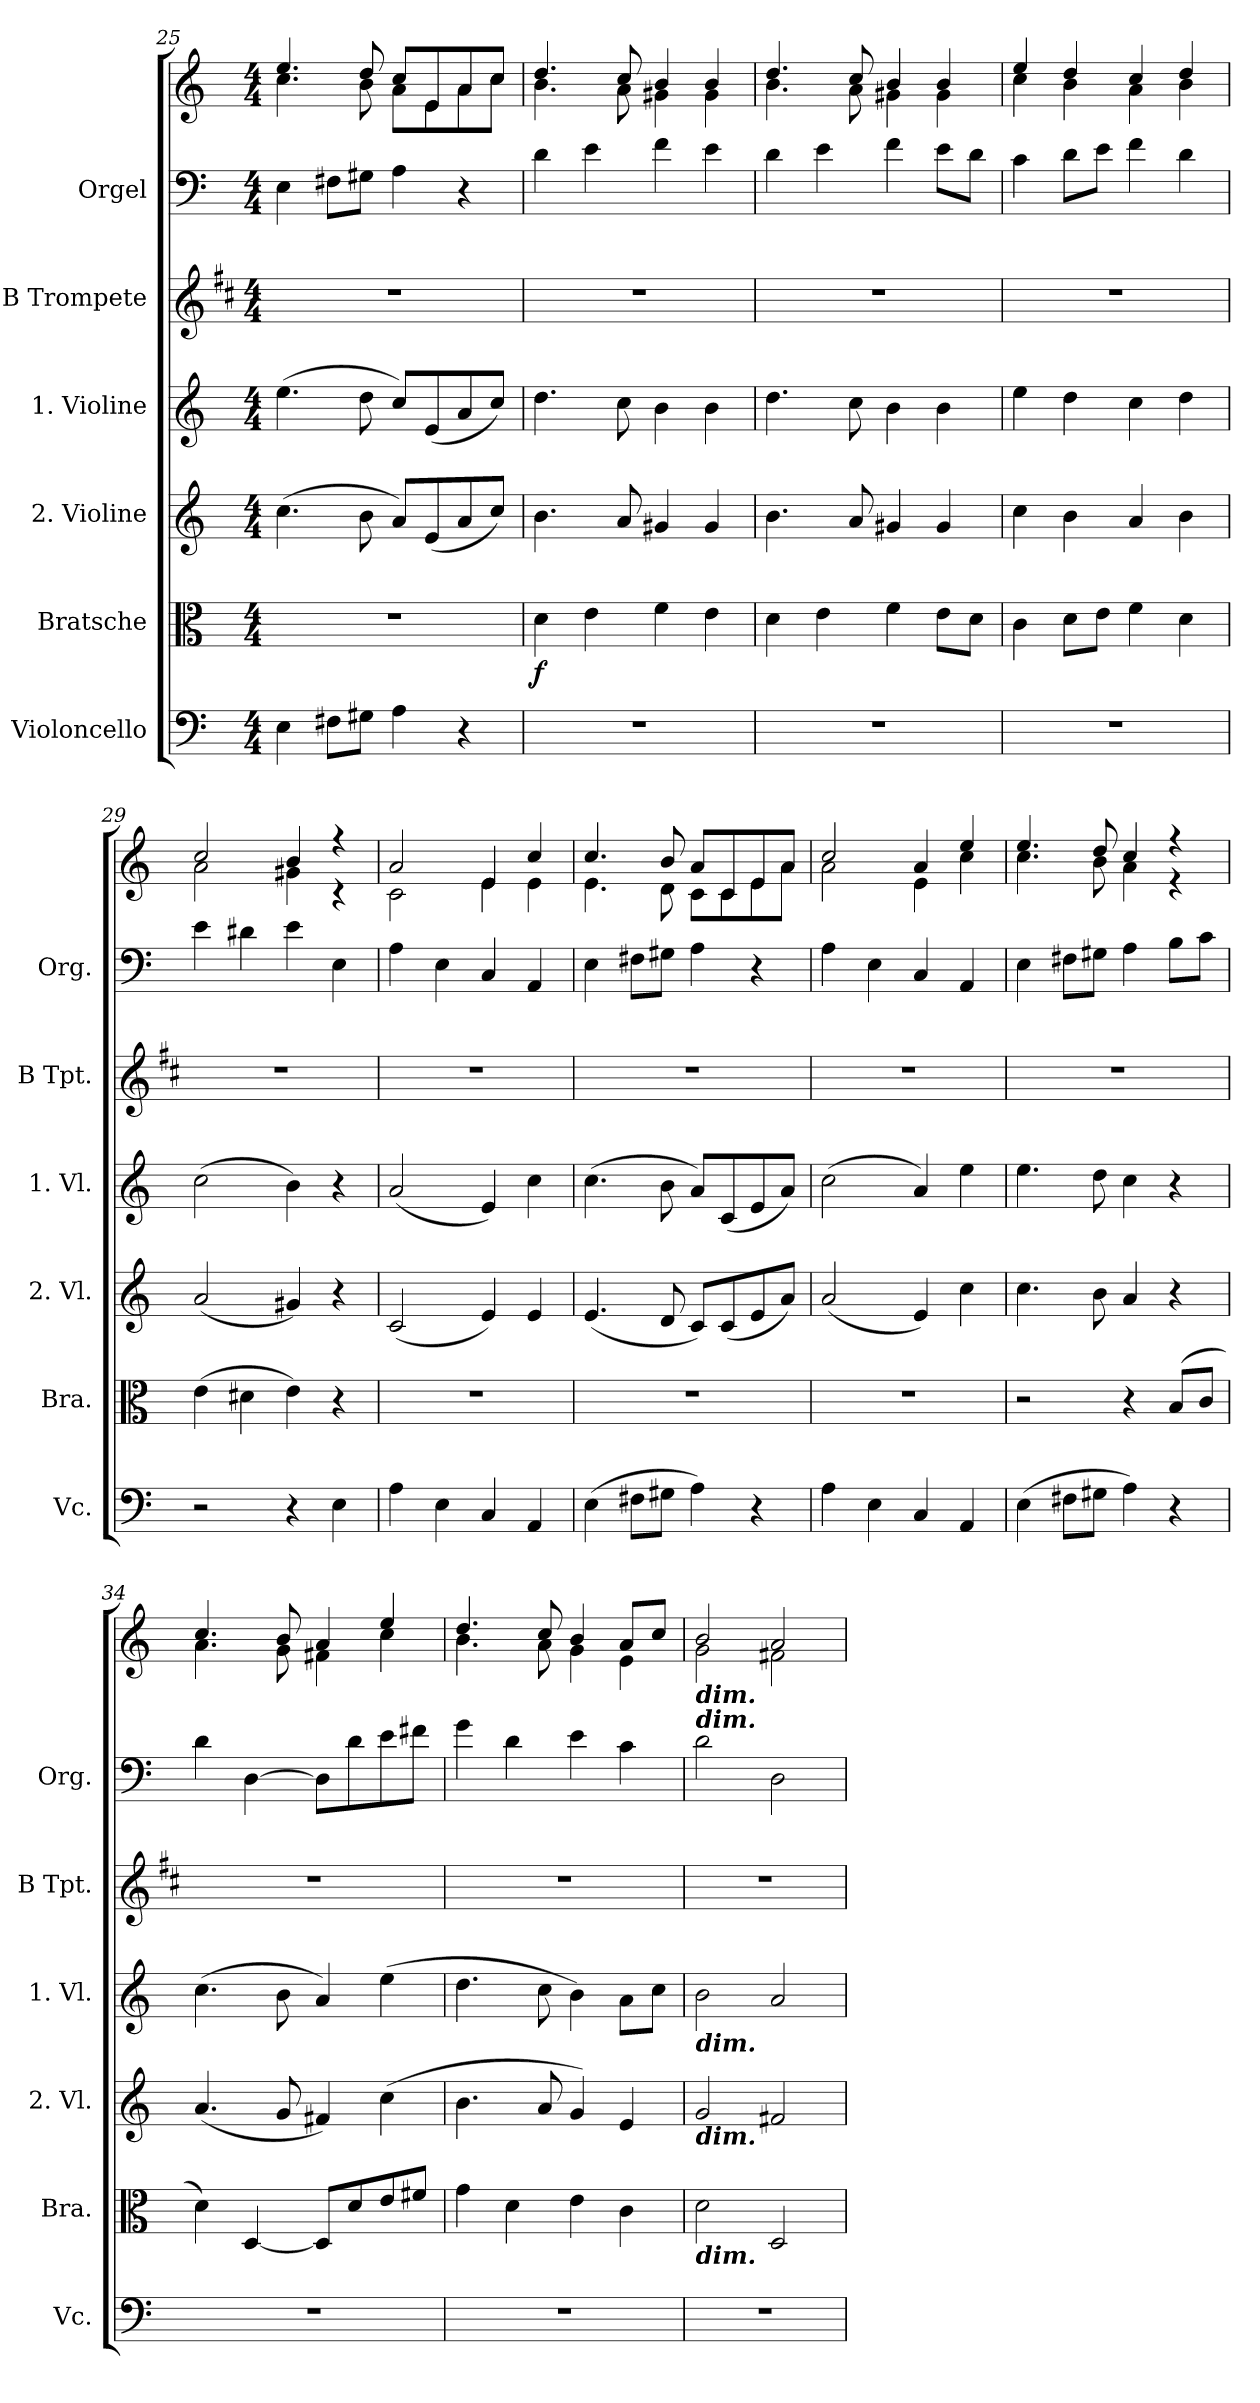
**kern	**kern	**dynam	**kern	**kern	**kern	**kern	**kern
*part6	*part5	*part5	*part4	*part3	*part2	*part1	*part1
*staff7	*staff6	*staff6	*staff5	*staff4	*staff3	*staff2	*staff1
*I"Violoncello	*I"Bratsche	*	*I"2. Violine	*I"1. Violine	*I"B Trompete	*I"Orgel	*
*I'Vc.	*I'Bra.	*	*I'2. Vl.	*I'1. Vl.	*I'B Tpt.	*I'Org.	*
*clefF4	*clefC3	*	*clefG2	*clefG2	*clefG2	*clefF4	*clefG2
*	*	*	*	*	*ITrd1c2	*	*
*k[]	*k[]	*	*k[]	*k[]	*k[]	*k[]	*k[]
*M4/4	*M4/4	*	*M4/4	*M4/4	*M4/4	*M4/4	*M4/4
=25	=25	=25	=25	=25	=25	=25	=25
*	*	*	*	*	*	*	*^
4E\	1r	.	(4.cc\	(4.ee\	1r	4E\	4.ee/	4.cc\
8F#X\L	.	.	.	.	.	8F#X\L	.	.
8G#X\J	.	.	8b\	8dd\	.	8G#X\J	8dd/	8b\
4A\	.	.	8a/L)	8cc/L)	.	4A\	8cc/L	8a\L
.	.	.	(8e/	(8e/	.	.	8e/	8e\
4r	.	.	8a/	8a/	.	4r	8a/	8a\
.	.	.	8cc/J)	8cc/J)	.	.	8cc/J	8cc\J
!!LO:PB:g=z	!!
=26	=26	=26	=26	=26	=26	=26	=26	=26
!	!	!LO:DY:b	!	!	!	!	!	!
1r	4d\	f	4.b\	4.dd\	1r	4d\	4.dd/	4.b\
.	4e\	.	.	.	.	4e\	.	.
.	.	.	8a/	8cc\	.	.	8cc/	8a\
.	4f\	.	4g#X/	4b\	.	4f\	4b/	4g#X\
.	4e\	.	4g#/	4b\	.	4e\	4b/	4g#\
=27	=27	=27	=27	=27	=27	=27	=27	=27
1r	4d\	.	4.b\	4.dd\	1r	4d\	4.dd/	4.b\
.	4e\	.	.	.	.	4e\	.	.
.	.	.	8a/	8cc\	.	.	8cc/	8a\
.	4f\	.	4g#X/	4b\	.	4f\	4b/	4g#X\
.	8e\L	.	4g#/	4b\	.	8e\L	4b/	4g#\
.	8d\J	.	.	.	.	8d\J	.	.
=28	=28	=28	=28	=28	=28	=28	=28	=28
1r	4c\	.	4cc\	4ee\	1r	4c\	4ee/	4cc\
.	8d\L	.	4b\	4dd\	.	8d\L	4dd/	4b\
.	8e\J	.	.	.	.	8e\J	.	.
.	4f\	.	4a/	4cc\	.	4f\	4cc/	4a\
.	4d\	.	4b\	4dd\	.	4d\	4dd/	4b\
=29	=29	=29	=29	=29	=29	=29	=29	=29
2r	(4e\	.	(2a/	(2cc\	1r	4e\	2cc/	2a\
.	4d#X\	.	.	.	.	4d#X\	.	.
4r	4e\)	.	4g#X/)	4b\)	.	4e\	4b/	4g#X\
4E\	4r	.	4r	4r	.	4E\	4r	4r
=30	=30	=30	=30	=30	=30	=30	=30	=30
4A\	1r	.	(2c/	(2a/	1r	4A\	2a/	2c\
4E\	.	.	.	.	.	4E\	.	.
4C/	.	.	4e/)	4e/)	.	4C/	4e/	4e\
4AA/	.	.	4e/	4cc\	.	4AA/	4cc/	4e\
!!LO:LB:g=z	!!
=31	=31	=31	=31	=31	=31	=31	=31	=31
(4E\	1r	.	(4.e/	(4.cc\	1r	4E\	4.cc/	4.e\
8F#X\L	.	.	.	.	.	8F#X\L	.	.
8G#X\J	.	.	8d/	8b\	.	8G#X\J	8b/	8d\
4A\)	.	.	8c/L)	8a/L)	.	4A\	8a/L	8c\L
.	.	.	(8c/	(8c/	.	.	8c/	8c\
4r	.	.	8e/	8e/	.	4r	8e/	8e\
.	.	.	8a/J)	8a/J)	.	.	8a/J	8a\J
=32	=32	=32	=32	=32	=32	=32	=32	=32
4A\	1r	.	(2a/	(2cc\	1r	4A\	2cc/	2a\
4E\	.	.	.	.	.	4E\	.	.
4C/	.	.	4e/)	4a/)	.	4C/	4a/	4e\
4AA/	.	.	4cc\	4ee\	.	4AA/	4ee/	4cc\
=33	=33	=33	=33	=33	=33	=33	=33	=33
(4E\	2r	.	4.cc\	4.ee\	1r	4E\	4.ee/	4.cc\
8F#X\L	.	.	.	.	.	8F#X\L	.	.
8G#X\J	.	.	8b\	8dd\	.	8G#X\J	8dd/	8b\
4A\)	4r	.	4a/	4cc\	.	4A\	4cc/	4a\
4r	(8B/L	.	4r	4r	.	8B\L	4r	4r
.	8c/J	.	.	.	.	8c\J	.	.
=34	=34	=34	=34	=34	=34	=34	=34	=34
1r	4d\)	.	(4.a/	(4.cc\	1r	4d\	4.cc/	4.a\
.	[4D/	.	.	.	.	[4D\	.	.
.	.	.	8g/	8b\	.	.	8b/	8g\
.	8D/L]	.	4f#X/)	4a/)	.	8D\L]	4a/	4f#X\
.	8d/	.	.	.	.	8d\	.	.
.	8e/	.	(4cc\	(4ee\	.	8e\	4ee/	4cc\
.	8f#X/J	.	.	.	.	8f#X\J	.	.
=35	=35	=35	=35	=35	=35	=35	=35	=35
1r	4g\	.	4.b\	4.dd\	1r	4g\	4.dd/	4.b\
.	4d\	.	.	.	.	4d\	.	.
.	.	.	8a/	8cc\	.	.	8cc/	8a\
.	4e\	.	4g/)	4b\)	.	4e\	4b/	4g\
.	4c\	.	4e/	8a\L	.	4c\	8a/L	4e\
.	.	.	.	8cc\J	.	.	8cc/J	.
!!LO:PB:g=z	!!
=36	=36	=36	=36	=36	=36	=36	=36	=36
!	!	!	!	!	!	!	!LO:TX:b:Bi:t=dim.	!
!	!	!	!	!	!	!	!LO:TX:b:Bi:t=dim.	!
!	!	!	!	!LO:TX:b:Bi:t=dim.	!	!	!	!
!	!	!	!LO:TX:b:Bi:t=dim.	!	!	!	!	!
!	!LO:TX:b:Bi:t=dim.	!	!	!	!	!	!	!
1r	2d\	.	2g/	2b\	1r	2d\	2b/	2g\
.	2D/	.	2f#X/	2a/	.	2D\	2a/	2f#X\
*	*	*	*	*	*	*	*v	*v
=	=	=	=	=	=	=	=
*-	*-	*-	*-	*-	*-	*-	*-
